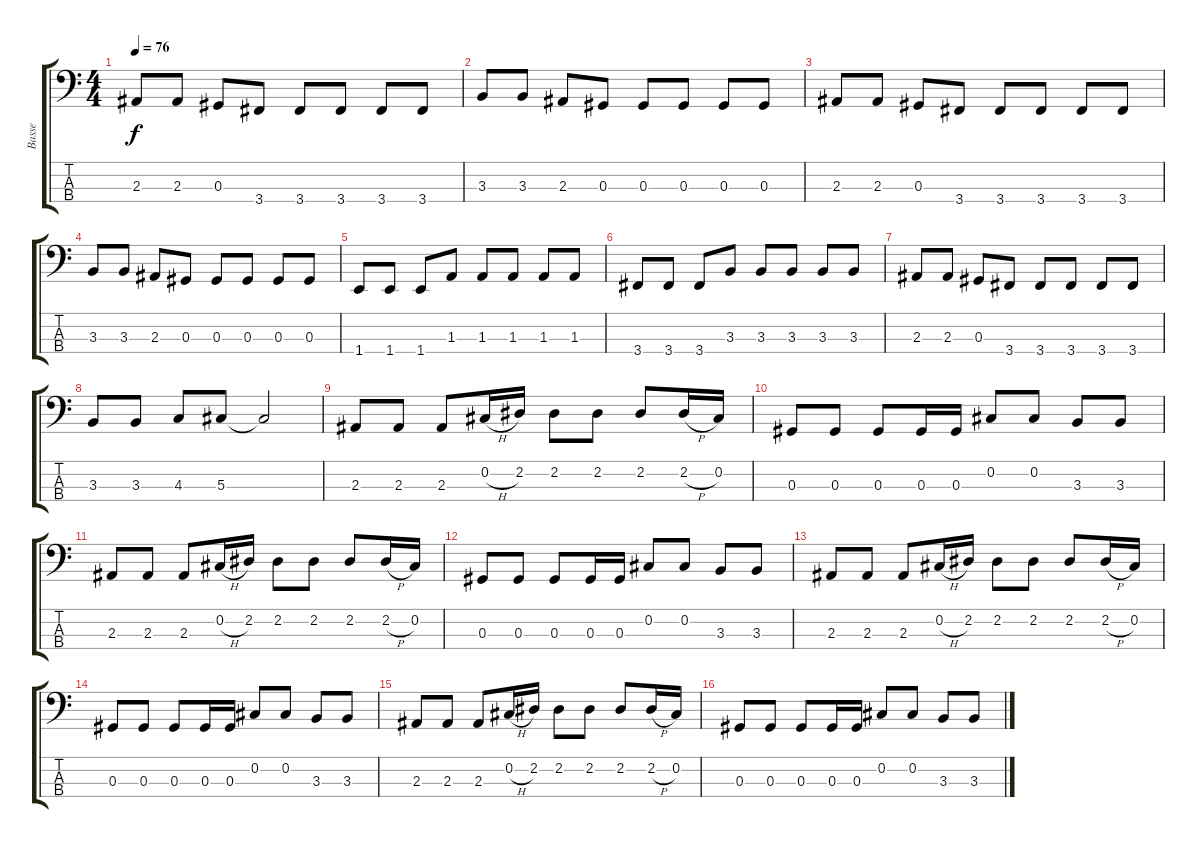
\track ("Basse" "Basse") {instrument electricbassfinger}
\staff {score tabs}
\tuning (Gb2 Db2 Ab1 Eb1) {hide}
\ts (4 4)
\tempo 76
\clef f4
\ks c
2.3.8{dy f} 2.3.8 0.3.8 3.4.8 3.4.8 3.4.8 3.4.8 3.4.8 |
3.3.8 3.3.8 2.3.8 0.3.8 0.3.8 0.3.8 0.3.8 0.3.8 |
2.3.8 2.3.8 0.3.8 3.4.8 3.4.8 3.4.8 3.4.8 3.4.8 |
3.3.8 3.3.8 2.3.8 0.3.8 0.3.8 0.3.8 0.3.8 0.3.8 |
1.4.8 1.4.8 1.4.8 1.3.8 1.3.8 1.3.8 1.3.8 1.3.8 |
3.4.8 3.4.8 3.4.8 3.3.8 3.3.8 3.3.8 3.3.8 3.3.8 |
2.3.8 2.3.8 0.3.8 3.4.8 3.4.8 3.4.8 3.4.8 3.4.8 |
3.3.8 3.3.8 4.3.8 5.3.8 5.3{t}.2 |
2.3.8{volume 10} 2.3.8 2.3.8 0.2{h}.16{volume 13} 2.2.16 2.2.8 2.2.8 2.2.8 2.2{h}.16 0.2.16 |
0.3.8{volume 16} 0.3.8 0.3.8 0.3.16 0.3.16 0.2.8 0.2.8 3.3.8 3.3.8 |
2.3.8 2.3.8 2.3.8 0.2{h}.16 2.2.16 2.2.8 2.2.8 2.2.8 2.2{h}.16 0.2.16 |
0.3.8 0.3.8 0.3.8 0.3.16 0.3.16 0.2.8 0.2.8 3.3.8 3.3.8 |
2.3.8 2.3.8 2.3.8 0.2{h}.16 2.2.16 2.2.8 2.2.8 2.2.8 2.2{h}.16 0.2.16 |
0.3.8 0.3.8 0.3.8 0.3.16 0.3.16 0.2.8 0.2.8 3.3.8 3.3.8 |
2.3.8 2.3.8 2.3.8 0.2{h}.16 2.2.16 2.2.8 2.2.8 2.2.8 2.2{h}.16 0.2.16 |
0.3.8 0.3.8 0.3.8 0.3.16 0.3.16 0.2.8 0.2.8 3.3.8 3.3.8
